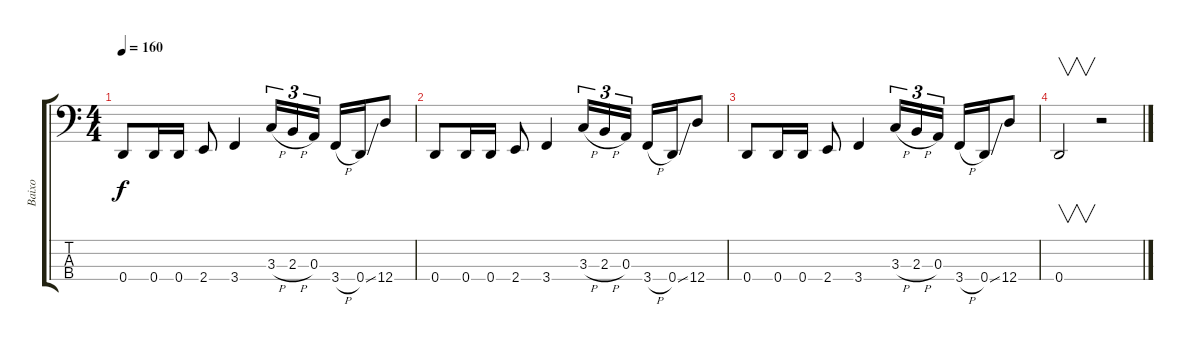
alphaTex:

\track ("Baixo" "Baixo") {instrument electricbasspick}
\staff {score tabs}
\tuning (G2 D2 A1 D1) {hide}
\ts (4 4)
\tempo 160
\clef f4
\ks c
0.4.8{dy f} 0.4.16 0.4.16 2.4.8 3.4.4 3.3{h}.16{tu (3 2)} 2.3{h}.16{tu (3 2)} 0.3.16{tu (3 2)} 3.4{h}.16 0.4{ss}.16 12.4.8 |
0.4.8 0.4.16 0.4.16 2.4.8 3.4.4 3.3{h}.16{tu (3 2)} 2.3{h}.16{tu (3 2)} 0.3.16{tu (3 2)} 3.4{h}.16 0.4{ss}.16 12.4.8 |
0.4.8 0.4.16 0.4.16 2.4.8 3.4.4 3.3{h}.16{tu (3 2)} 2.3{h}.16{tu (3 2)} 0.3.16{tu (3 2)} 3.4{h}.16 0.4{ss}.16 12.4.8 |
0.4.2{v} r.2
